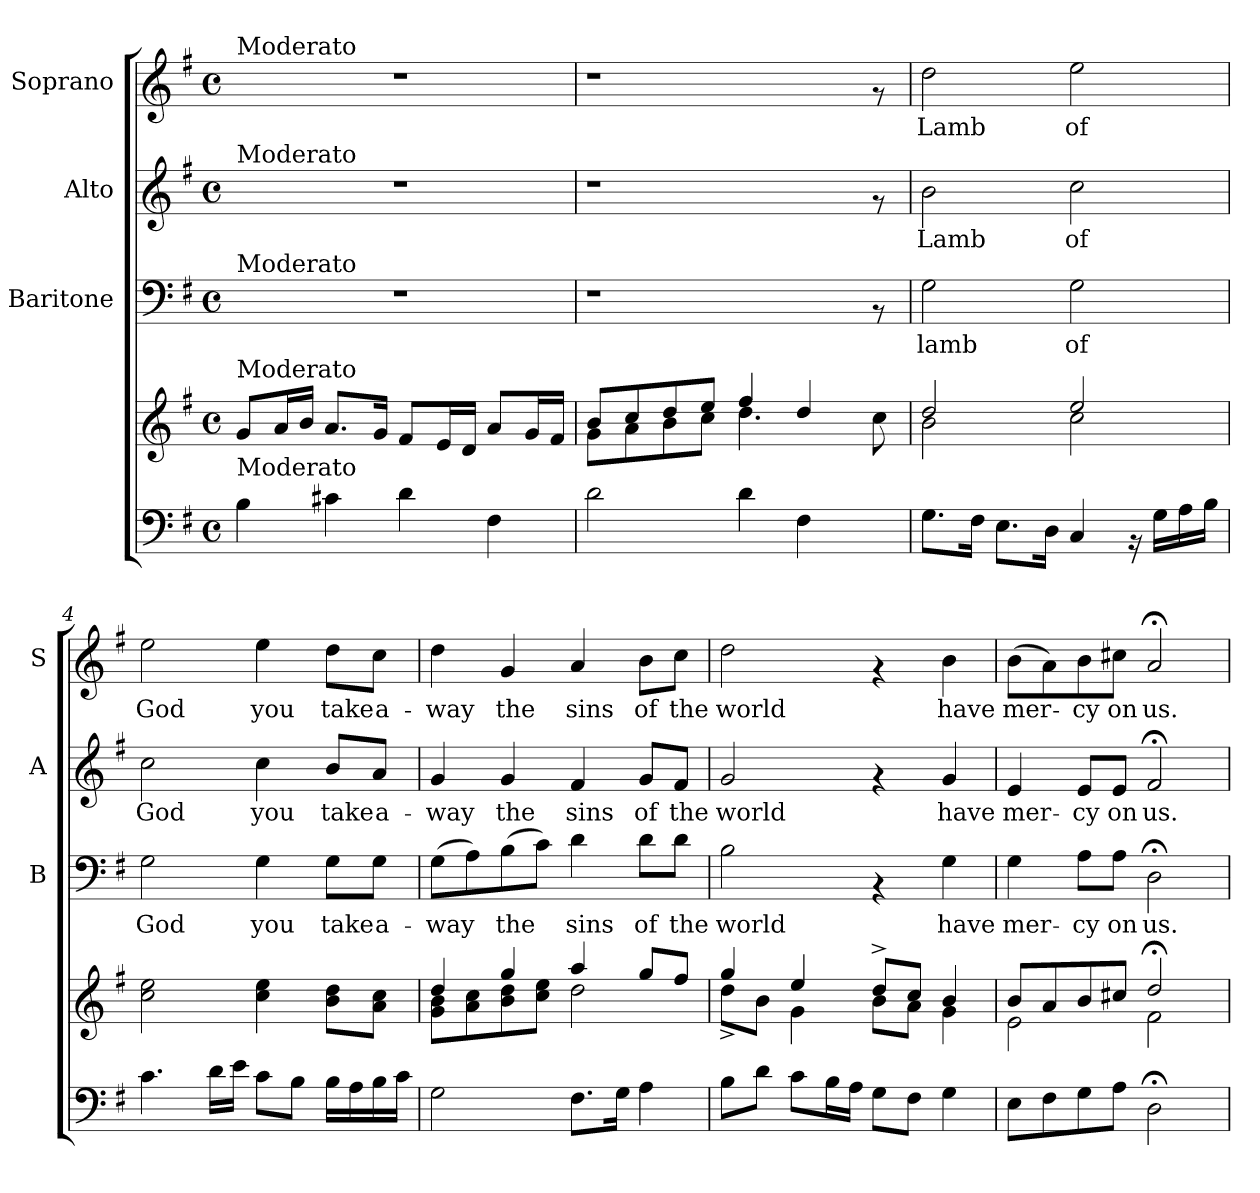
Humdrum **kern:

**kern	**kern	**kern	**text	**kern	**text	**kern	**text
*part4	*part4	*part3	*part3	*part2	*part2	*part1	*part1
*staff5	*staff4	*staff3	*staff3	*staff2	*staff2	*staff1	*staff1
*	*	*I"Baritone	*	*I"Alto	*	*I"Soprano	*
*	*	*I'B	*	*I'A	*	*I'S	*
*clefF4	*clefG2	*clefF4	*	*clefG2	*	*clefG2	*
*k[f#]	*k[f#]	*k[f#]	*	*k[f#]	*	*k[f#]	*
*G:	*G:	*G:	*	*G:	*	*G:	*
*M4/4	*M4/4	*M4/4	*	*M4/4	*	*M4/4	*
*met(c)	*met(c)	*met(c)	*	*met(c)	*	*met(c)	*
=1	=1	=1	=1	=1	=1	=1	=1
!	!	!	!	!	!	!LO:TX:a:t=Moderato	!
!	!	!	!	!LO:TX:a:t=Moderato	!	!	!
!	!	!LO:TX:a:t=Moderato	!	!	!	!	!
!	!LO:TX:a:t=Moderato	!	!	!	!	!	!
!LO:TX:a:t=Moderato	!	!	!	!	!	!	!
4B\	8g/L	1r	.	1r	.	1r	.
.	16a/L	.	.	.	.	.	.
.	16b/JJ	.	.	.	.	.	.
4c#X\	8.a/L	.	.	.	.	.	.
.	16g/Jk	.	.	.	.	.	.
4d\	8f#/L	.	.	.	.	.	.
.	16e/L	.	.	.	.	.	.
.	16d/JJ	.	.	.	.	.	.
4F#\	8a/L	.	.	.	.	.	.
.	16g/L	.	.	.	.	.	.
.	16f#/JJ	.	.	.	.	.	.
=2	=2	=2	=2	=2	=2	=2	=2
*	*^	*	*	*	*	*	*
2d\	8g\L	8b/L	1r	.	1r	.	1r	.
.	8a\	8cc/	.	.	.	.	.	.
.	8b\	8dd/	.	.	.	.	.	.
.	8cc\J	8ee/J	.	.	.	.	.	.
4d\	4ff#/	4.dd\	.	.	.	.	.	.
4F#\	4dd/	.	.	.	.	.	.	.
.	.	4ryy	.	.	.	.	.	.
8ryy	8cc\	.	8rAA	.	8rf	.	8rf	.
=3	=3	=3	=3	=3	=3	=3	=3	=3
!	!	!	!	!LO:LY:b	!	!LO:LY:b	!	!LO:LY:b
8.G\L	2dd/	2b\	2G\	lamb	2b\	Lamb	2dd\	Lamb
16F#\Jk	.	.	.	.	.	.	.	.
8.E\L	.	.	.	.	.	.	.	.
16D\Jk	.	.	.	.	.	.	.	.
!	!	!	!	!LO:LY:b	!	!LO:LY:b	!	!LO:LY:b
4C/	2ee/	2cc\	2G\	of	2cc\	of	2ee\	of
16rAA	.	.	.	.	.	.	.	.
16G\LL	.	.	.	.	.	.	.	.
16A\	.	.	.	.	.	.	.	.
16B\JJ	.	.	.	.	.	.	.	.
*	*v	*v	*	*	*	*	*	*
=4	=4	=4	=4	=4	=4	=4	=4
!	!	!	!LO:LY:b	!	!LO:LY:b	!	!LO:LY:b
4.c\	2cc\ 2ee\	2G\	God	2cc\	God	2ee\	God
16d\LL	.	.	.	.	.	.	.
16e\JJ	.	.	.	.	.	.	.
!	!	!	!LO:LY:b	!	!LO:LY:b	!	!LO:LY:b
8c\L	4cc\ 4ee\	4G\	you	4cc\	you	4ee\	you
8B\J	.	.	.	.	.	.	.
!	!	!	!LO:LY:b	!	!LO:LY:b	!	!LO:LY:b
16B\LL	8b\ 8dd\L	8G\L	take	8b/L	take	8dd\L	take
16A\	.	.	.	.	.	.	.
!	!	!	!LO:LY:b	!	!LO:LY:b	!	!LO:LY:b
16B\	8a\ 8cc\J	8G\J	a-	8a/J	a-	8cc\J	a-
16c\JJ	.	.	.	.	.	.	.
=5	=5	=5	=5	=5	=5	=5	=5
*	*^	*	*	*	*	*	*
!	!	!	!	!LO:LY:b	!	!LO:LY:b	!	!LO:LY:b
2G\	4dd/	8g\ 8b\L	(>8G\L	-way	4g/	-way	4dd\	-way
.	.	8a\ 8cc\	8A\)	.	.	.	.	.
!	!	!	!	!LO:LY:b	!	!LO:LY:b	!	!LO:LY:b
.	4gg/	8b\ 8dd\	(>8B\	the	4g/	the	4g/	the
.	.	8cc\ 8ee\J	8c\J)	.	.	.	.	.
!	!	!	!	!LO:LY:b	!	!LO:LY:b	!	!LO:LY:b
8.F#\L	4aa/	2dd\	4d\	sins	4f#/	sins	4a/	sins
16G\Jk	.	.	.	.	.	.	.	.
!	!	!	!	!LO:LY:b	!	!LO:LY:b	!	!LO:LY:b
4A\	8gg/L	.	8d\L	of	8g/L	of	8b\L	of
!	!	!	!	!LO:LY:b	!	!LO:LY:b	!	!LO:LY:b
.	8ff#/J	.	8d\J	the	8f#/J	the	8cc\J	the
!!LO:LB:g=z
=6	=6	=6	=6	=6	=6	=6	=6	=6
!	!	!	!	!LO:LY:b	!	!LO:LY:b	!	!LO:LY:b
8B\L	4gg/	8dd^<\L	2B\	world	2g/	world	2dd\	world
8d\J	.	8b\J	.	.	.	.	.	.
8c\L	4ee/	4g\	.	.	.	.	.	.
16B\L	.	.	.	.	.	.	.	.
16A\JJ	.	.	.	.	.	.	.	.
8G\L	8dd^>/L	8b\L	4rAA	.	4rf	.	4rf	.
8F#\J	8cc/J	8a\J	.	.	.	.	.	.
!	!	!	!	!LO:LY:b	!	!LO:LY:b	!	!LO:LY:b
4G\	4b/	4g\	4G\	have	4g/	have	4b\	have
=7	=7	=7	=7	=7	=7	=7	=7	=7
!	!	!	!	!LO:LY:b	!	!LO:LY:b	!	!LO:LY:b
8E\L	8b/L	2e\	4G\	mer-	4e/	mer-	(>8b\L	mer-
8F#\	8a/	.	.	.	.	.	8a\)	.
!	!	!	!	!LO:LY:b	!	!LO:LY:b	!	!LO:LY:b
8G\	8b/	.	8A\L	-cy	8e/L	-cy	8b\	-cy
!	!	!	!	!LO:LY:b	!	!LO:LY:b	!	!LO:LY:b
8A\J	8cc#X/J	.	8A\J	on	8e/J	on	8cc#X\J	on
!	!	!	!	!LO:LY:b	!	!LO:LY:b	!	!LO:LY:b
2D;\	2dd;</	2f#\	2D;<\	us.	2f#;</	us.	2a;</	us.
*	*v	*v	*	*	*	*	*	*
=	=	=	=	=	=	=	=
*-	*-	*-	*-	*-	*-	*-	*-
